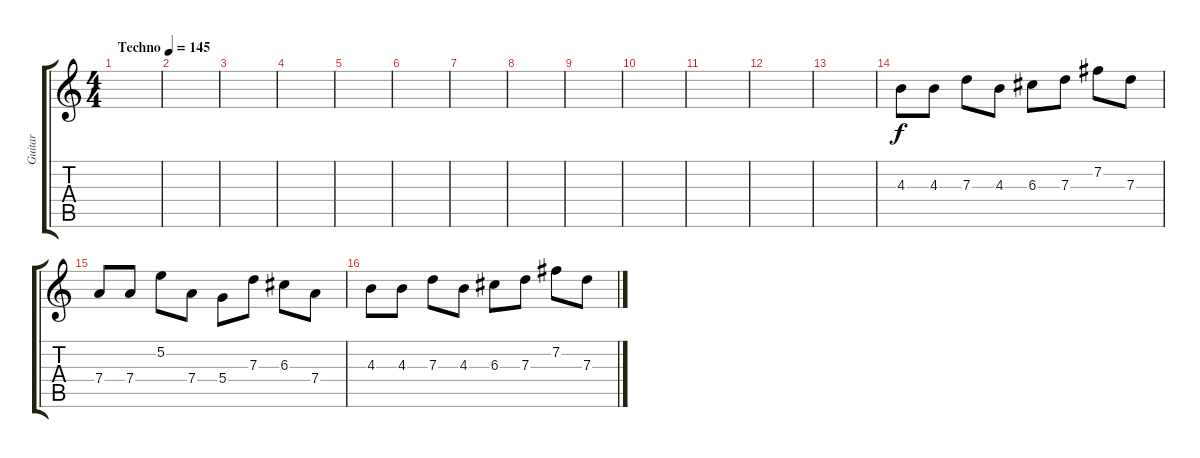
\track ("Guitar" "Guitar") {instrument distortionguitar}
\staff {score tabs}
\tuning (E4 B3 G3 D3 A2 E2) {hide}
\ts (4 4)
\tempo (145 "Techno")
\clef g2
\ks c
|
|
|
|
|
|
|
|
|
|
|
|
|
4.3.8 4.3.8 7.3.8 4.3.8 6.3.8 7.3.8 7.2.8 7.3.8 |
7.4.8 7.4.8 5.2.8 7.4.8 5.4.8 7.3.8 6.3.8 7.4.8 |
4.3.8 4.3.8 7.3.8 4.3.8 6.3.8 7.3.8 7.2.8 7.3.8
